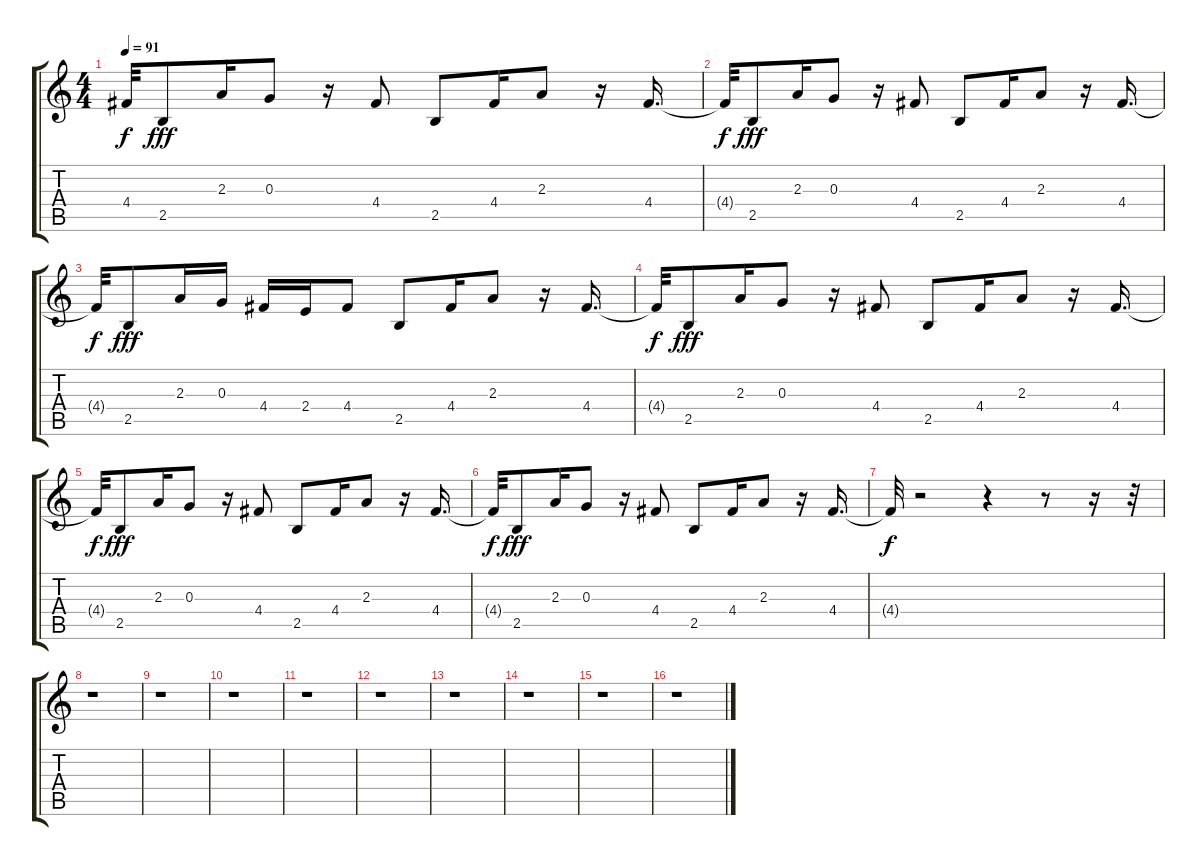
\track "" {instrument electricguitarjazz}
\staff {score tabs}
\tuning (E4 B3 G3 D3 A2 E2) {hide}
\ts (4 4)
\tempo 91
\clef g2
\ks c
4.4{t}.32{dy f} 2.5.8{dy fff} 2.3.16 0.3.8 r.16 4.4.8 2.5.8 4.4.16 2.3.8 r.16 4.4.16{d} |
4.4{t}.32{dy f} 2.5.8{dy fff} 2.3.16 0.3.8 r.16 4.4.8 2.5.8 4.4.16 2.3.8 r.16 4.4.16{d} |
4.4{t}.32{dy f} 2.5.8{dy fff} 2.3.16 0.3.16 4.4.16 2.4.16 4.4.8 2.5.8 4.4.16 2.3.8 r.16 4.4.16{d} |
4.4{t}.32{dy f} 2.5.8{dy fff} 2.3.16 0.3.8 r.16 4.4.8 2.5.8 4.4.16 2.3.8 r.16 4.4.16{d} |
4.4{t}.32{dy f} 2.5.8{dy fff} 2.3.16 0.3.8 r.16 4.4.8 2.5.8 4.4.16 2.3.8 r.16 4.4.16{d} |
4.4{t}.32{dy f} 2.5.8{dy fff} 2.3.16 0.3.8 r.16 4.4.8 2.5.8 4.4.16 2.3.8 r.16 4.4.16{d} |
4.4{t}.32{dy f} r.2 r.4 r.8 r.16 r.32 |
r.1 |
r.1 |
r.1 |
r.1 |
r.1 |
r.1 |
r.1 |
r.1 |
r.1
